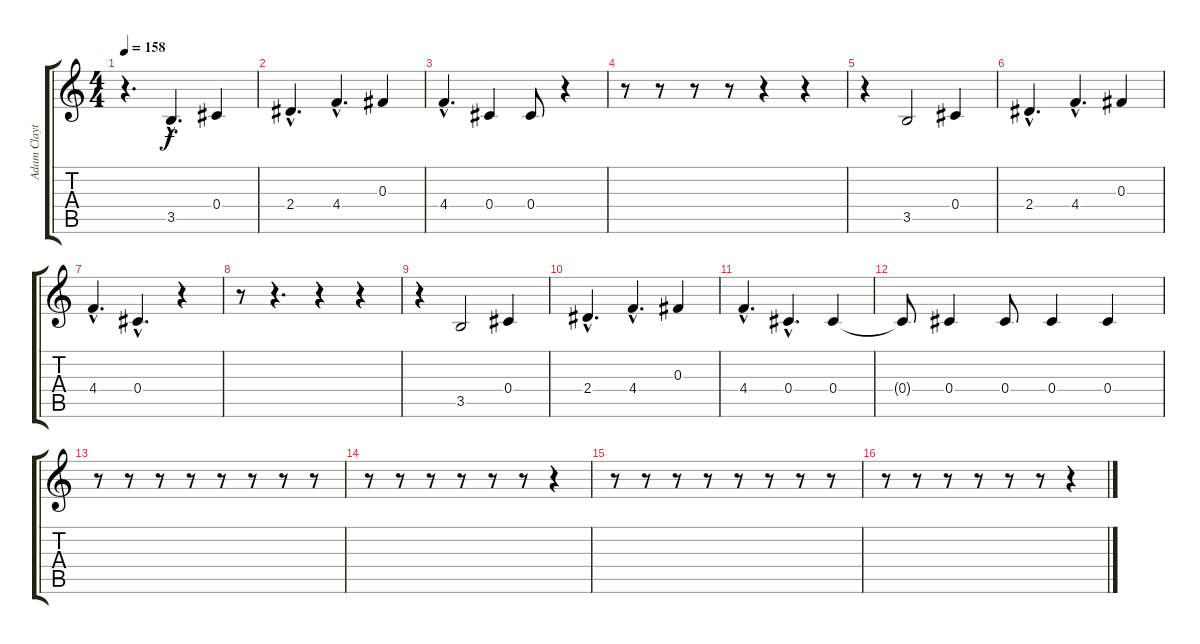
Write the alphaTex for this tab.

\track ("Adam Clayton" "Adam Clayt") {instrument electricbassfinger}
\staff {score tabs}
\tuning (Eb4 Bb3 Gb3 Db3 Ab2 Eb2) {hide}
\ts (4 4)
\tempo 158
\clef g2
\ks c
r.4{d dy f} 3.5{hac}.4{d} 0.4.4 |
2.4{hac}.4{d} 4.4{hac}.4{d} 0.3.4 |
4.4{hac}.4{d} 0.4.4 0.4.8 r.4 |
r.8 r.8 r.8 r.8 r.4 r.4 |
r.4 3.5.2 0.4.4 |
2.4{hac}.4{d} 4.4{hac}.4{d} 0.3.4 |
4.4{hac}.4{d} 0.4{hac}.4{d} r.4 |
r.8 r.4{d} r.4 r.4 |
r.4 3.5.2 0.4.4 |
2.4{hac}.4{d} 4.4{hac}.4{d} 0.3.4 |
4.4{hac}.4{d} 0.4{hac}.4{d} 0.4.4 |
0.4{t}.8 0.4.4 0.4.8 0.4.4 0.4.4 |
r.8 r.8 r.8 r.8 r.8 r.8 r.8 r.8 |
r.8 r.8 r.8 r.8 r.8 r.8 r.4 |
r.8 r.8 r.8 r.8 r.8 r.8 r.8 r.8 |
r.8 r.8 r.8 r.8 r.8 r.8 r.4
